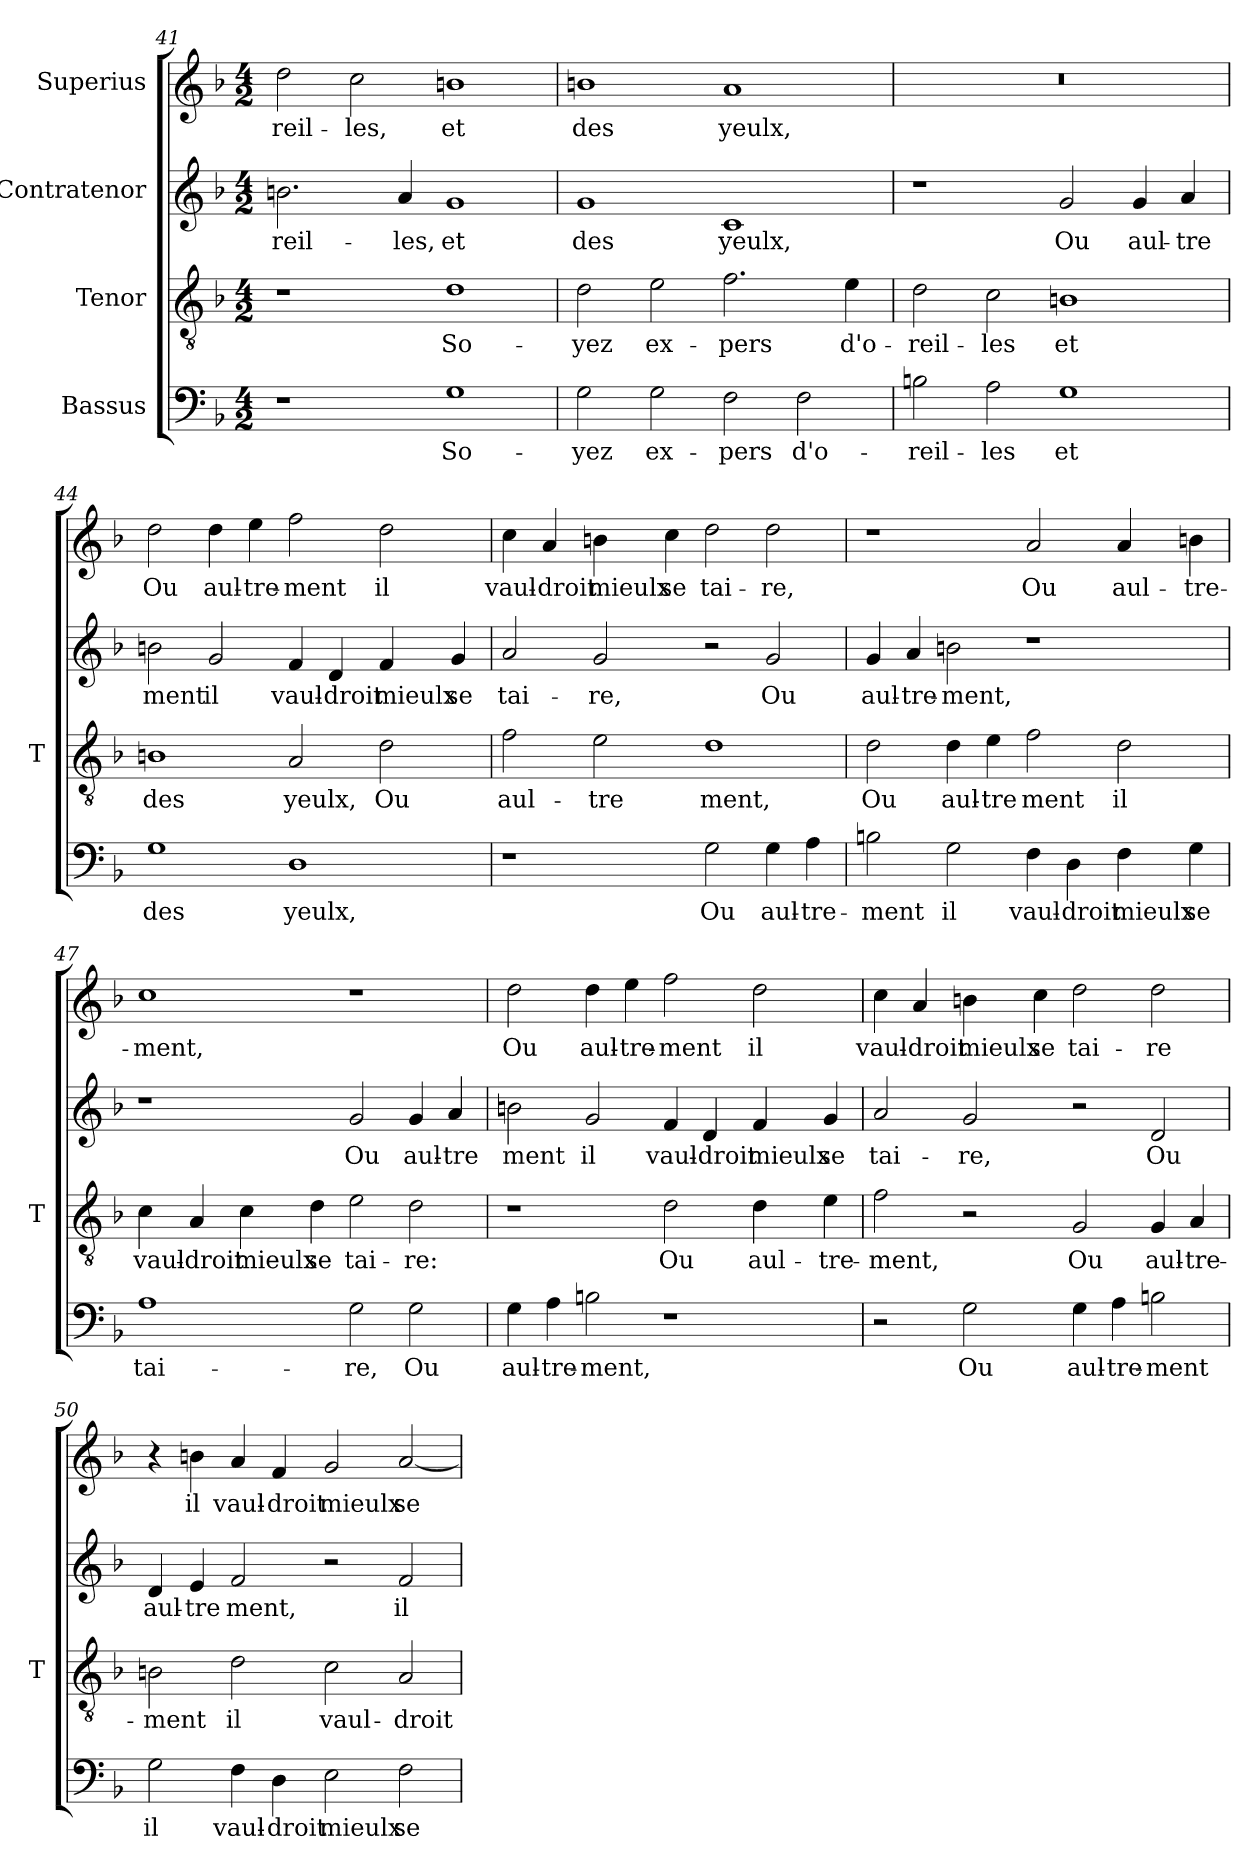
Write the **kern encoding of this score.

**kern	**text	**kern	**text	**kern	**text	**kern	**text
*part4	*part4	*part3	*part3	*part2	*part2	*part1	*part1
*staff4	*staff4	*staff3	*staff3	*staff2	*staff2	*staff1	*staff1
*I"Bassus	*	*I"Tenor	*	*I"Contratenor	*	*I"Superius	*
*	*	*I'T	*	*	*	*	*
*clefF4	*	*clefGv2	*	*clefG2	*	*clefG2	*
*k[b-]	*	*k[b-]	*	*k[b-]	*	*k[b-]	*
*M4/2	*	*M4/2	*	*M4/2	*	*M4/2	*
=41	=41	=41	=41	=41	=41	=41	=41
1r	.	1r	.	2.bn	reil-	2dd	reil-
.	.	.	.	.	.	2cc	-les,
.	.	.	.	4a	-les,	.	.
1G	So-	1d	So-	1g	-et	1bn	-et
=42	=42	=42	=42	=42	=42	=42	=42
2G	-yez	2d	-yez	1g	-des	1bn	-des
2G	ex-	2e	ex-	.	.	.	.
2F	-pers	2.f	-pers	1c	-yeulx,	1a	-yeulx,
2F	d'o-	.	.	.	.	.	.
.	.	4e	d'o-	.	.	.	.
=43	=43	=43	=43	=43	=43	=43	=43
2Bn	reil-	2d	reil-	1r	.	0r	.
2A	-les	2c	-les	.	.	.	.
1G	-et	1Bn	-et	2g	-Ou	.	.
.	.	.	.	4g	aul-	.	.
.	.	.	.	4a	-tre	.	.
=44	=44	=44	=44	=44	=44	=44	=44
1G	-des	1Bn	-des	2bn	-ment	2dd	-Ou
.	.	.	.	2g	-il	4dd	aul-
.	.	.	.	.	.	4ee	tre-
1D	-yeulx,	2A	-yeulx,	4f	vaul-	2ff	-ment
.	.	.	.	4d	-droit	.	.
.	.	2d	-Ou	4f	-mieulx	2dd	-il
.	.	.	.	4g	-se	.	.
=45	=45	=45	=45	=45	=45	=45	=45
1r	.	2f	aul-	2a	tai-	4cc	vaul-
.	.	.	.	.	.	4a	-droit
.	.	2e	-tre	2g	-re,	4bn	-mieulx
.	.	.	.	.	.	4cc	-se
2G	-Ou	1d	-ment,	2r	.	2dd	tai-
4G	aul-	.	.	2g	-Ou	2dd	-re,
4A	tre-	.	.	.	.	.	.
=46	=46	=46	=46	=46	=46	=46	=46
2Bn	-ment	2d	-Ou	4g	aul-	1r	.
.	.	.	.	4a	tre-	.	.
2G	-il	4d	aul-	2bn	-ment,	.	.
.	.	4e	-tre	.	.	.	.
4F	vaul-	2f	-ment	1r	.	2a	-Ou
4D	-droit	.	.	.	.	.	.
4F	-mieulx	2d	-il	.	.	4a	aul-
4G	-se	.	.	.	.	4bn	tre-
=47	=47	=47	=47	=47	=47	=47	=47
1A	tai-	4c	vaul-	1r	.	1cc	-ment,
.	.	4A	-droit	.	.	.	.
.	.	4c	-mieulx	.	.	.	.
.	.	4d	-se	.	.	.	.
2G	-re,	2e	tai-	2g	-Ou	1r	.
2G	-Ou	2d	-re:	4g	aul-	.	.
.	.	.	.	4a	-tre	.	.
=48	=48	=48	=48	=48	=48	=48	=48
4G	aul-	1r	.	2bn	-ment	2dd	-Ou
4A	tre-	.	.	.	.	.	.
2Bn	-ment,	.	.	2g	-il	4dd	aul-
.	.	.	.	.	.	4ee	tre-
1r	.	2d	-Ou	4f	vaul-	2ff	-ment
.	.	.	.	4d	-droit	.	.
.	.	4d	aul-	4f	-mieulx	2dd	-il
.	.	4e	tre-	4g	-se	.	.
=49	=49	=49	=49	=49	=49	=49	=49
2r	.	2f	-ment,	2a	tai-	4cc	vaul-
.	.	.	.	.	.	4a	-droit
2G	-Ou	2r	.	2g	-re,	4bn	-mieulx
.	.	.	.	.	.	4cc	-se
4G	aul-	2G	-Ou	2r	.	2dd	tai-
4A	tre-	.	.	.	.	.	.
2Bn	-ment	4G	aul-	2d	-Ou	2dd	-re
.	.	4A	tre-	.	.	.	.
=50	=50	=50	=50	=50	=50	=50	=50
2G	-il	2Bn	-ment	4d	aul-	4r	.
.	.	.	.	4e	-tre	4bn	-il
4F	vaul-	2d	-il	2f	-ment,	4a	vaul-
4D	-droit	.	.	.	.	4f	-droit
2E	-mieulx	2c	vaul-	2r	.	2g	-mieulx
2F	-se	2A	-droit	2f	-il	[2a	-se
=	=	=	=	=	=	=	=
*-	*-	*-	*-	*-	*-	*-	*-
